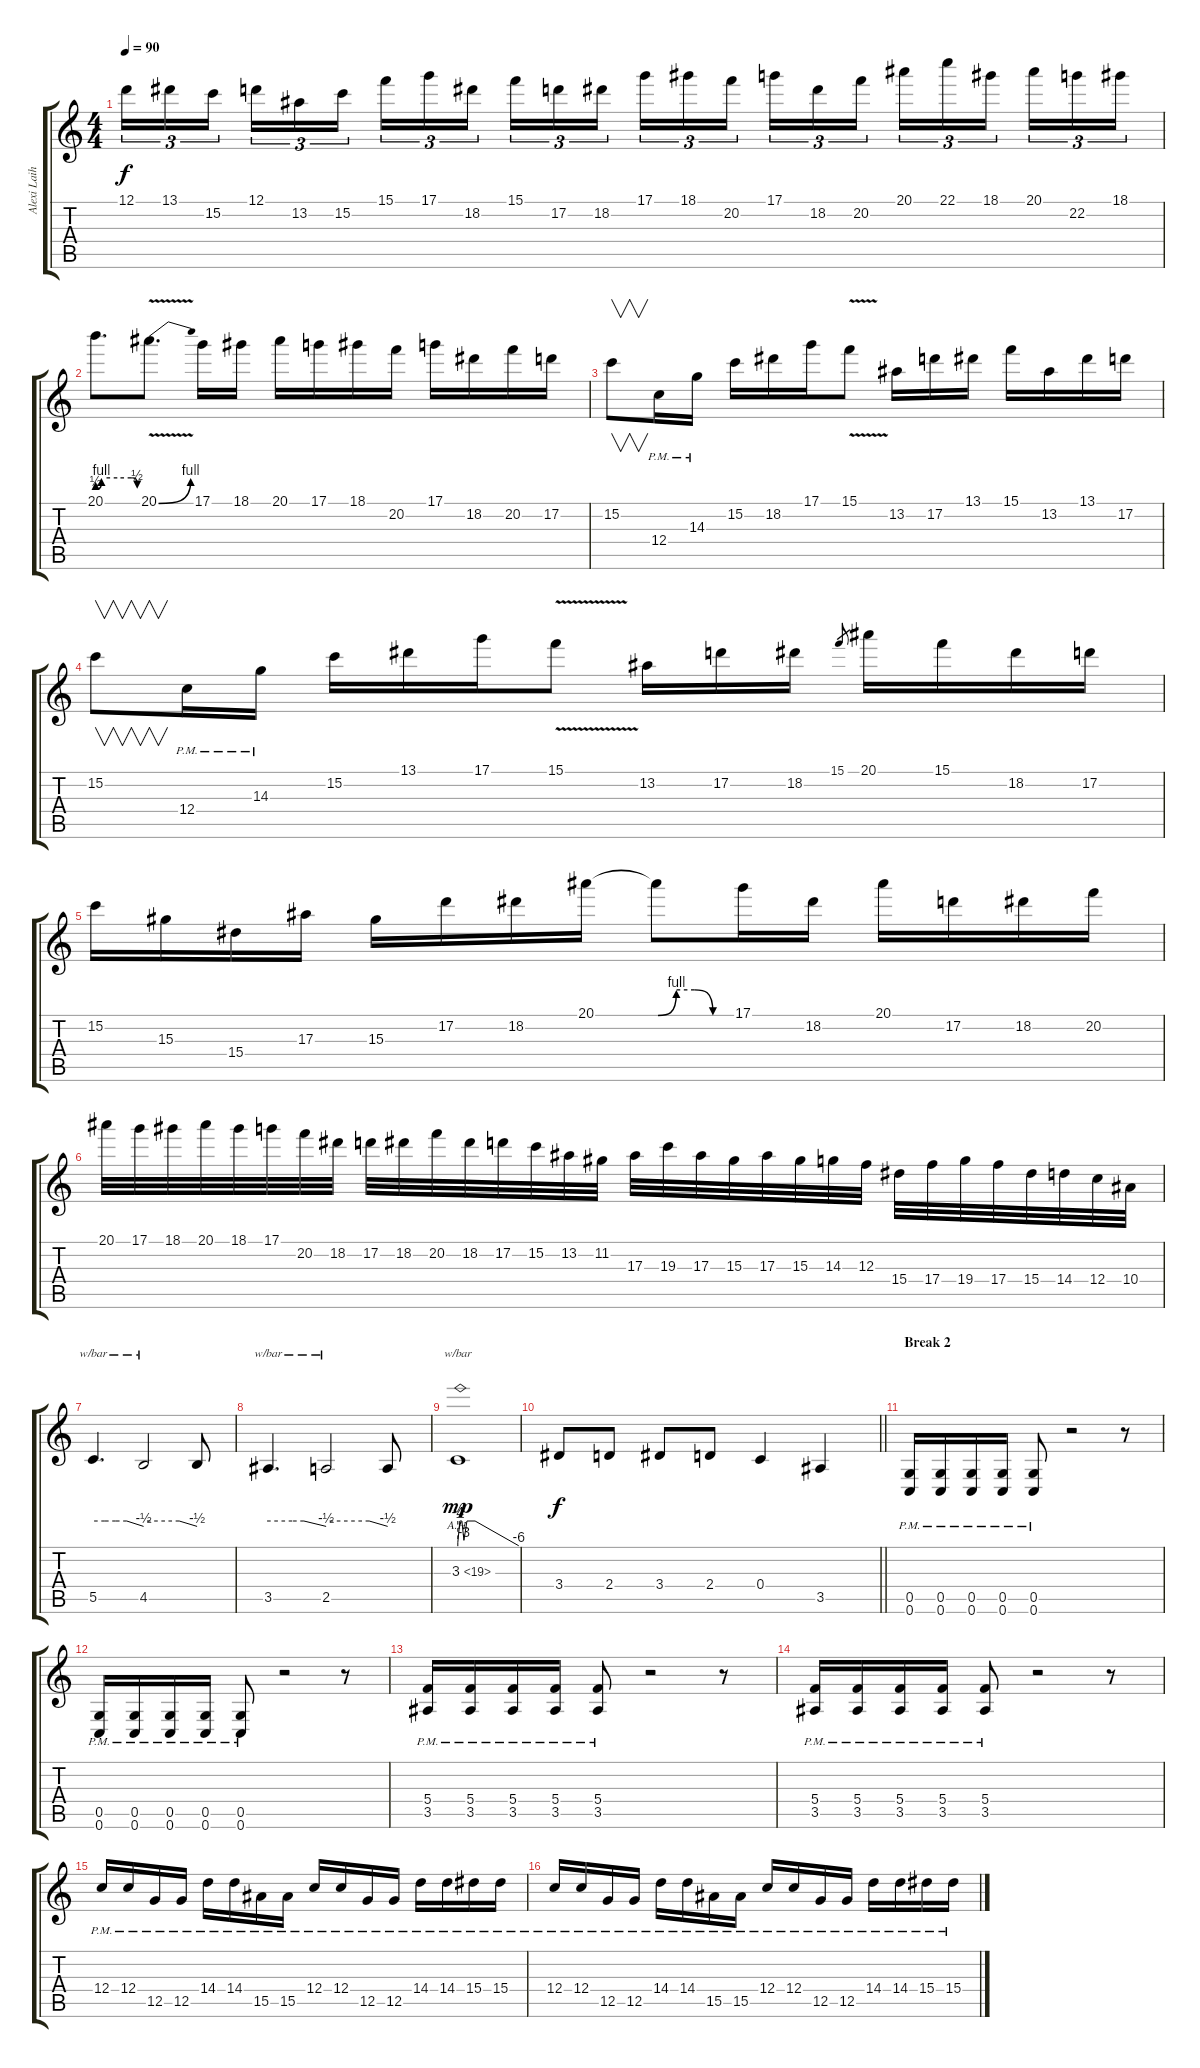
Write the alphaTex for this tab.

\track ("Alexi Laiho" "Alexi Laih") {instrument distortionguitar}
\staff {score tabs}
\tuning (D4 A3 F3 C3 G2 C2) {hide}
\ts (4 4)
\tempo 90
\clef g2
\ks c
12.1.16{tu (3 2) dy f} 13.1.16{tu (3 2)} 15.2.16{tu (3 2) beam splitsecondary} 12.1.16{tu (3 2)} 13.2.16{tu (3 2)} 15.2.16{tu (3 2)} 15.1.16{tu (3 2)} 17.1.16{tu (3 2)} 18.2.16{tu (3 2) beam splitsecondary} 15.1.16{tu (3 2)} 17.2.16{tu (3 2)} 18.2.16{tu (3 2)} 17.1.16{tu (3 2)} 18.1.16{tu (3 2)} 20.2.16{tu (3 2) beam splitsecondary} 17.1.16{tu (3 2)} 18.2.16{tu (3 2)} 20.2.16{tu (3 2)} 20.1.16{tu (3 2)} 22.1.16{tu (3 2)} 18.1.16{tu (3 2) beam splitsecondary} 20.1.16{tu (3 2)} 22.2.16{tu (3 2)} 18.1.16{tu (3 2)} |
20.1{be (custom 0 2 6 4 30 4 51 4 53 4 60 2)}.8{d} 20.1{be (bend 0 0 60 4) v}.8{d} 17.1.16 18.1.16 20.1.16 17.1.16 18.1.16 20.2.16 17.1.16 18.2.16 20.2.16 17.2.16 |
15.2.8{v} 12.4{pm}.16 14.3{pm}.16 15.2.16 18.2.16 17.1.16 15.1{v}.8 13.2.16 17.2.16 13.1.16 15.1.16 13.2.16 13.1.16 17.2.16 |
15.2.8{v} 12.4{pm}.16 14.3{pm}.16 15.2.16 13.1.16 17.1.16 15.1{v}.8 13.2.16 17.2.16 18.2.16 15.1.8{gr} 20.1.16 15.1.16 18.2.16 17.2.16 |
15.2.16 15.3.16 15.4.16 17.3.16 15.3.16 17.2.16 18.2.16 20.1.16 20.1{be (custom 0 0 15 4 30 4 45 0 60 0) t}.8 17.1.16 18.2.16 20.1.16 17.2.16 18.2.16 20.2.16 |
20.1.32 17.1.32 18.1.32 20.1.32 18.1.32 17.1.32 20.2.32 18.2.32 17.2.32 18.2.32 20.2.32 18.2.32 17.2.32 15.2.32 13.2.32 11.2.32 17.3.32 19.3.32 17.3.32 15.3.32 17.3.32 15.3.32 14.3.32 12.3.32 15.4.32 17.4.32 19.4.32 17.4.32 15.4.32 14.4.32 12.4.32 10.4.32 |
5.5.4{d tbe (custom default 0 0 14 0 27 0 40 0 60 -2)} 4.5.2{tbe (custom default 0 0 24 0 40 0 60 -2)} 4.5{t}.8 |
3.5.4{d tbe (custom default 0 0 25 0 37 0 60 -2)} 2.5.2{tbe (custom default 0 0 42 0 60 -2)} 2.5{t}.8 |
3.3{ah 16}.1{tbe (custom default 0 -16 2 0 4 0 6 -12 9 0 11 0 17 0 60 -24) dy mp} |
\barLineRight lightlight
3.4.8{dy f} 2.4.8 3.4.8 2.4.8 0.4.4 3.5.4 |
\section ("" "Break 2")
(0.5{pm} 0.6{pm}).16 (0.5{pm} 0.6{pm}).16 (0.5{pm} 0.6{pm}).16 (0.5{pm} 0.6{pm}).16 (0.5{pm} 0.6{pm}).8 r.2 r.8 |
(0.5{pm} 0.6{pm}).16 (0.5{pm} 0.6{pm}).16 (0.5{pm} 0.6{pm}).16 (0.5{pm} 0.6{pm}).16 (0.5{pm} 0.6{pm}).8 r.2 r.8 |
(5.4{pm} 3.5{pm}).16 (5.4{pm} 3.5{pm}).16 (5.4{pm} 3.5{pm}).16 (5.4{pm} 3.5{pm}).16 (5.4{pm} 3.5{pm}).8 r.2 r.8 |
(5.4{pm} 3.5{pm}).16 (5.4{pm} 3.5{pm}).16 (5.4{pm} 3.5{pm}).16 (5.4{pm} 3.5{pm}).16 (5.4{pm} 3.5{pm}).8 r.2 r.8 |
12.4{pm}.16 12.4{pm}.16 12.5{pm}.16 12.5{pm}.16 14.4{pm}.16 14.4{pm}.16 15.5{pm}.16 15.5{pm}.16 12.4{pm}.16 12.4{pm}.16 12.5{pm}.16 12.5{pm}.16 14.4{pm}.16 14.4{pm}.16 15.4{pm}.16 15.4{pm}.16 |
12.4{pm}.16 12.4{pm}.16 12.5{pm}.16 12.5{pm}.16 14.4{pm}.16 14.4{pm}.16 15.5{pm}.16 15.5{pm}.16 12.4{pm}.16 12.4{pm}.16 12.5{pm}.16 12.5{pm}.16 14.4{pm}.16 14.4{pm}.16 15.4{pm}.16 15.4{pm}.16
